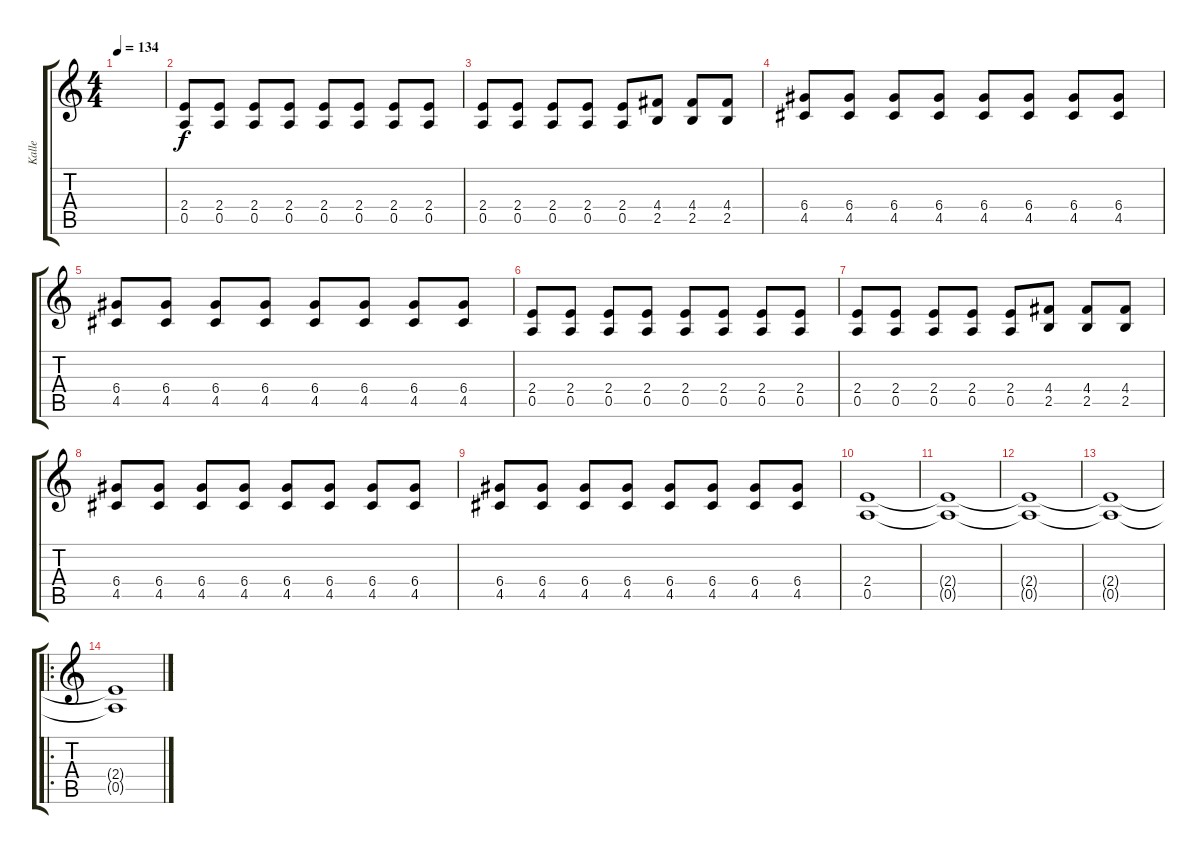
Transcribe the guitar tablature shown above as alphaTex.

\track ("Kalle" "Kalle") {instrument distortionguitar}
\staff {score tabs}
\tuning (E4 B3 G3 D3 A2 E2) {hide}
\ts (4 4)
\tempo 134
\clef g2
\ks c
|
(2.4 0.5).8 (2.4 0.5).8 (2.4 0.5).8 (2.4 0.5).8 (2.4 0.5).8 (2.4 0.5).8 (2.4 0.5).8 (2.4 0.5).8 |
(2.4 0.5).8 (2.4 0.5).8 (2.4 0.5).8 (2.4 0.5).8 (2.4 0.5).8 (4.4 2.5).8 (4.4 2.5).8 (4.4 2.5).8 |
(6.4 4.5).8 (6.4 4.5).8 (6.4 4.5).8 (6.4 4.5).8 (6.4 4.5).8 (6.4 4.5).8 (6.4 4.5).8 (6.4 4.5).8 |
(6.4 4.5).8 (6.4 4.5).8 (6.4 4.5).8 (6.4 4.5).8 (6.4 4.5).8 (6.4 4.5).8 (6.4 4.5).8 (6.4 4.5).8 |
(2.4 0.5).8 (2.4 0.5).8 (2.4 0.5).8 (2.4 0.5).8 (2.4 0.5).8 (2.4 0.5).8 (2.4 0.5).8 (2.4 0.5).8 |
(2.4 0.5).8 (2.4 0.5).8 (2.4 0.5).8 (2.4 0.5).8 (2.4 0.5).8 (4.4 2.5).8 (4.4 2.5).8 (4.4 2.5).8 |
(6.4 4.5).8 (6.4 4.5).8 (6.4 4.5).8 (6.4 4.5).8 (6.4 4.5).8 (6.4 4.5).8 (6.4 4.5).8 (6.4 4.5).8 |
(6.4 4.5).8 (6.4 4.5).8 (6.4 4.5).8 (6.4 4.5).8 (6.4 4.5).8 (6.4 4.5).8 (6.4 4.5).8 (6.4 4.5).8 |
(2.4 0.5).1 |
(2.4{t} 0.5{t}).1 |
(2.4{t} 0.5{t}).1 |
(2.4{t} 0.5{t}).1 |
\ro
(2.4{t} 0.5{t}).1
